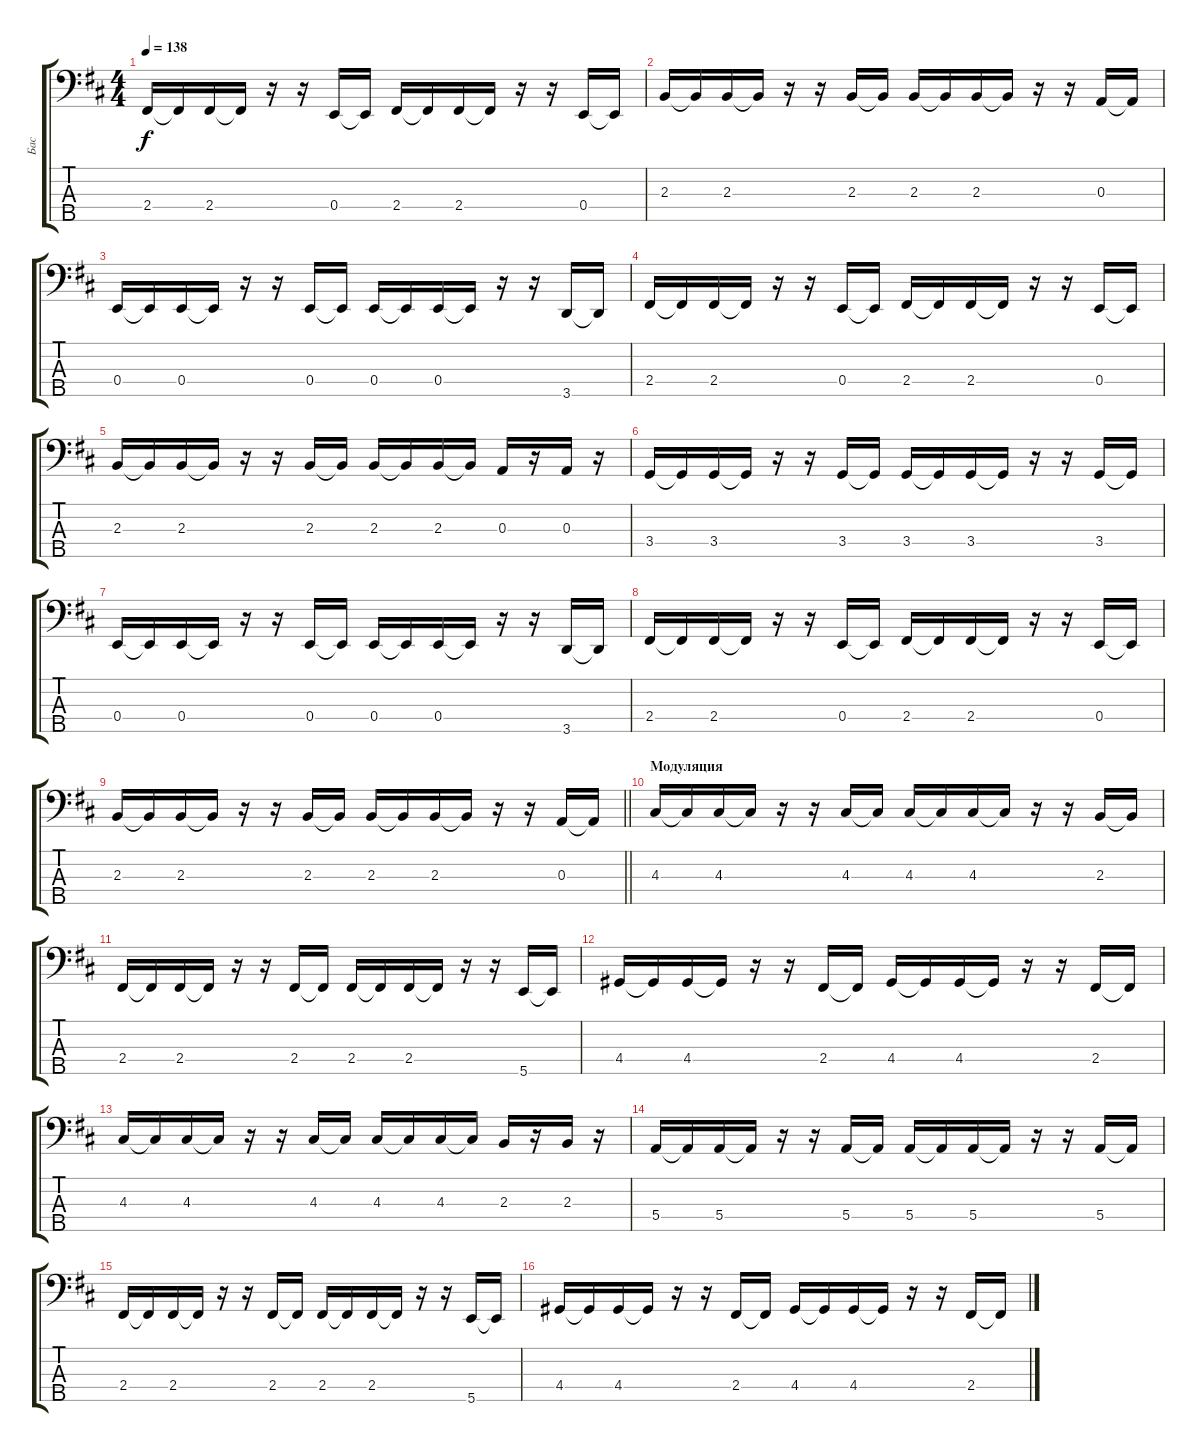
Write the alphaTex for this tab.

\track ("Бас" "Бас") {instrument electricbassfinger}
\staff {score tabs}
\tuning (G2 D2 A1 E1 B0) {hide}
\ts (4 4)
\tempo 138
\clef f4
\ks bminor
2.4.16{dy f} 2.4{t}.16 2.4.16 2.4{t}.16 r.16 r.16 0.4.16 0.4{t}.16 2.4.16 2.4{t}.16 2.4.16 2.4{t}.16 r.16 r.16 0.4.16 0.4{t}.16 |
2.3.16 2.3{t}.16 2.3.16 2.3{t}.16 r.16 r.16 2.3.16 2.3{t}.16 2.3.16 2.3{t}.16 2.3.16 2.3{t}.16 r.16 r.16 0.3.16 0.3{t}.16 |
0.4.16 0.4{t}.16 0.4.16 0.4{t}.16 r.16 r.16 0.4.16 0.4{t}.16 0.4.16 0.4{t}.16 0.4.16 0.4{t}.16 r.16 r.16 3.5.16 3.5{t}.16 |
2.4.16 2.4{t}.16 2.4.16 2.4{t}.16 r.16 r.16 0.4.16 0.4{t}.16 2.4.16 2.4{t}.16 2.4.16 2.4{t}.16 r.16 r.16 0.4.16 0.4{t}.16 |
2.3.16 2.3{t}.16 2.3.16 2.3{t}.16 r.16 r.16 2.3.16 2.3{t}.16 2.3.16 2.3{t}.16 2.3.16 2.3{t}.16 0.3.16 r.16 0.3.16 r.16 |
3.4.16 3.4{t}.16 3.4.16 3.4{t}.16 r.16 r.16 3.4.16 3.4{t}.16 3.4.16 3.4{t}.16 3.4.16 3.4{t}.16 r.16 r.16 3.4.16 3.4{t}.16 |
0.4.16 0.4{t}.16 0.4.16 0.4{t}.16 r.16 r.16 0.4.16 0.4{t}.16 0.4.16 0.4{t}.16 0.4.16 0.4{t}.16 r.16 r.16 3.5.16 3.5{t}.16 |
2.4.16 2.4{t}.16 2.4.16 2.4{t}.16 r.16 r.16 0.4.16 0.4{t}.16 2.4.16 2.4{t}.16 2.4.16 2.4{t}.16 r.16 r.16 0.4.16 0.4{t}.16 |
\barLineRight lightlight
2.3.16 2.3{t}.16 2.3.16 2.3{t}.16 r.16 r.16 2.3.16 2.3{t}.16 2.3.16 2.3{t}.16 2.3.16 2.3{t}.16 r.16 r.16 0.3.16 0.3{t}.16 |
\section ("" "Модуляция")
4.3.16 4.3{t}.16 4.3.16 4.3{t}.16 r.16 r.16 4.3.16 4.3{t}.16 4.3.16 4.3{t}.16 4.3.16 4.3{t}.16 r.16 r.16 2.3.16 2.3{t}.16 |
2.4.16 2.4{t}.16 2.4.16 2.4{t}.16 r.16 r.16 2.4.16 2.4{t}.16 2.4.16 2.4{t}.16 2.4.16 2.4{t}.16 r.16 r.16 5.5.16 5.5{t}.16 |
4.4.16 4.4{t}.16 4.4.16 4.4{t}.16 r.16 r.16 2.4.16 2.4{t}.16 4.4.16 4.4{t}.16 4.4.16 4.4{t}.16 r.16 r.16 2.4.16 2.4{t}.16 |
4.3.16 4.3{t}.16 4.3.16 4.3{t}.16 r.16 r.16 4.3.16 4.3{t}.16 4.3.16 4.3{t}.16 4.3.16 4.3{t}.16 2.3.16 r.16 2.3.16 r.16 |
5.4.16 5.4{t}.16 5.4.16 5.4{t}.16 r.16 r.16 5.4.16 5.4{t}.16 5.4.16 5.4{t}.16 5.4.16 5.4{t}.16 r.16 r.16 5.4.16 5.4{t}.16 |
2.4.16 2.4{t}.16 2.4.16 2.4{t}.16 r.16 r.16 2.4.16 2.4{t}.16 2.4.16 2.4{t}.16 2.4.16 2.4{t}.16 r.16 r.16 5.5.16 5.5{t}.16 |
4.4.16 4.4{t}.16 4.4.16 4.4{t}.16 r.16 r.16 2.4.16 2.4{t}.16 4.4.16 4.4{t}.16 4.4.16 4.4{t}.16 r.16 r.16 2.4.16 2.4{t}.16
